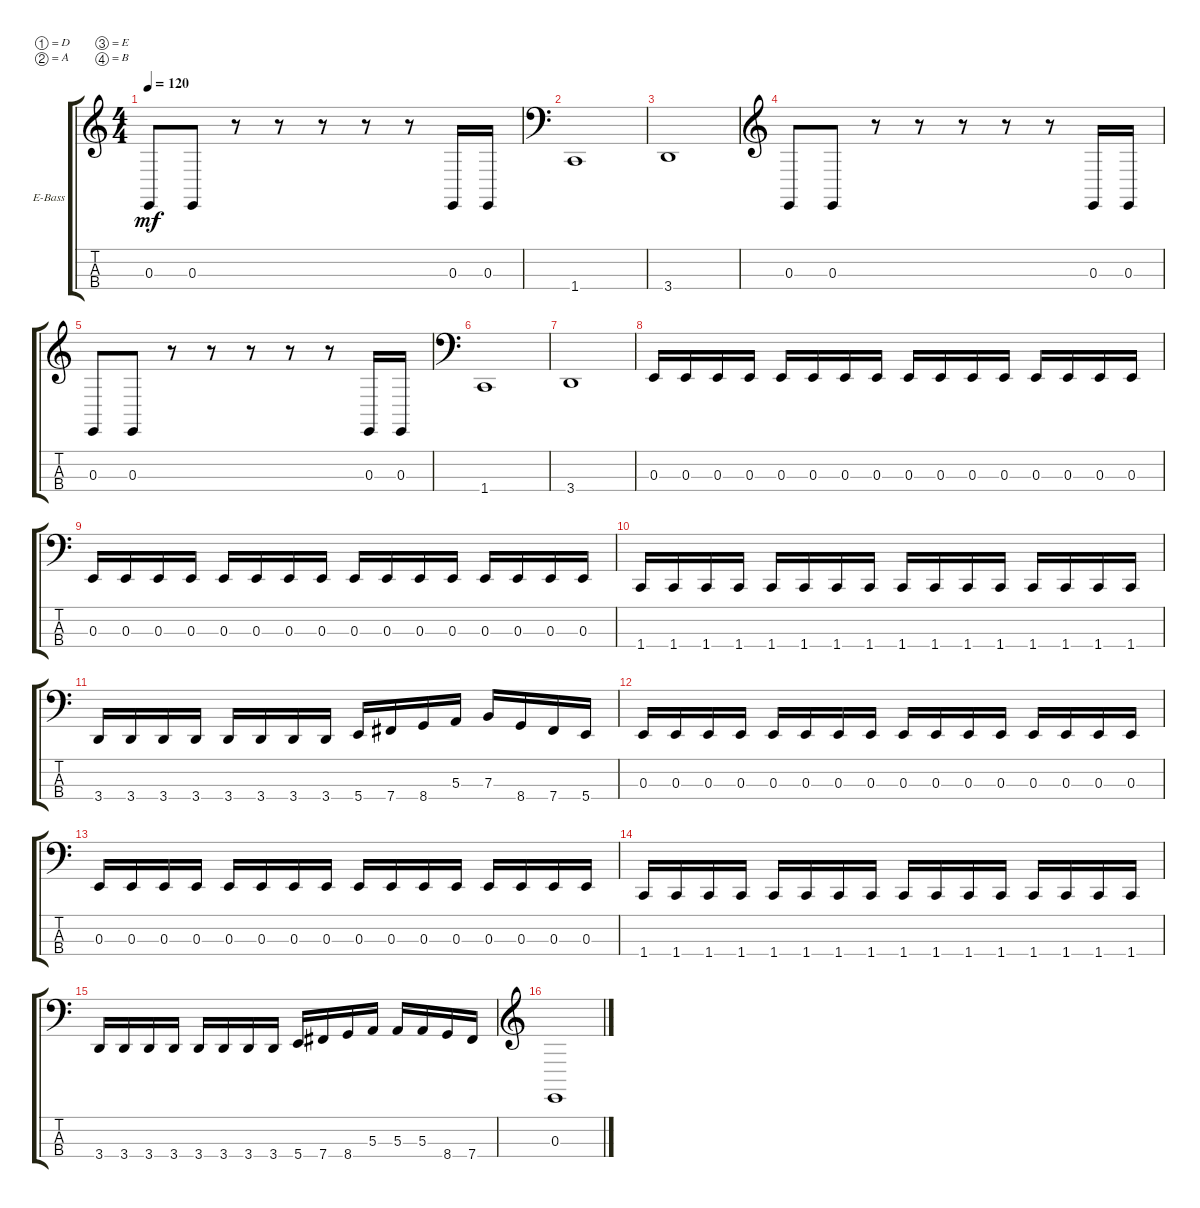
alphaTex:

\bracketExtendMode groupsimilarinstruments
\firstSystemTrackNameOrientation horizontal
\otherSystemsTrackNameOrientation horizontal
\track ("Bass" "E-Bass") {instrument electricbassfinger}
\staff {score tabs}
\tuning (D2 A1 E1 B0)
\ts (4 4)
\tempo 120
\clef g2
\ks c
0.3.8{dy mf} 0.3.8 r.8 r.8 r.8 r.8 r.8 0.3.16 0.3.16 |
\clef f4
1.4.1 |
3.4.1 |
\clef g2
0.3.8 0.3.8 r.8 r.8 r.8 r.8 r.8 0.3.16 0.3.16 |
0.3.8 0.3.8 r.8 r.8 r.8 r.8 r.8 0.3.16 0.3.16 |
\clef f4
1.4.1 |
3.4.1 |
0.3.16 0.3.16 0.3.16 0.3.16 0.3.16 0.3.16 0.3.16 0.3.16 0.3.16 0.3.16 0.3.16 0.3.16 0.3.16 0.3.16 0.3.16 0.3.16 |
0.3.16 0.3.16 0.3.16 0.3.16 0.3.16 0.3.16 0.3.16 0.3.16 0.3.16 0.3.16 0.3.16 0.3.16 0.3.16 0.3.16 0.3.16 0.3.16 |
1.4.16 1.4.16 1.4.16 1.4.16 1.4.16 1.4.16 1.4.16 1.4.16 1.4.16 1.4.16 1.4.16 1.4.16 1.4.16 1.4.16 1.4.16 1.4.16 |
3.4.16 3.4.16 3.4.16 3.4.16 3.4.16 3.4.16 3.4.16 3.4.16 5.4.16 7.4.16 8.4.16 5.3.16 7.3.16 8.4.16 7.4.16 5.4.16 |
0.3.16 0.3.16 0.3.16 0.3.16 0.3.16 0.3.16 0.3.16 0.3.16 0.3.16 0.3.16 0.3.16 0.3.16 0.3.16 0.3.16 0.3.16 0.3.16 |
0.3.16 0.3.16 0.3.16 0.3.16 0.3.16 0.3.16 0.3.16 0.3.16 0.3.16 0.3.16 0.3.16 0.3.16 0.3.16 0.3.16 0.3.16 0.3.16 |
1.4.16 1.4.16 1.4.16 1.4.16 1.4.16 1.4.16 1.4.16 1.4.16 1.4.16 1.4.16 1.4.16 1.4.16 1.4.16 1.4.16 1.4.16 1.4.16 |
3.4.16 3.4.16 3.4.16 3.4.16 3.4.16 3.4.16 3.4.16 3.4.16 5.4.16 7.4.16 8.4.16 5.3.16 5.3.16 5.3.16 8.4.16 7.4.16 |
\clef g2
0.3.1
